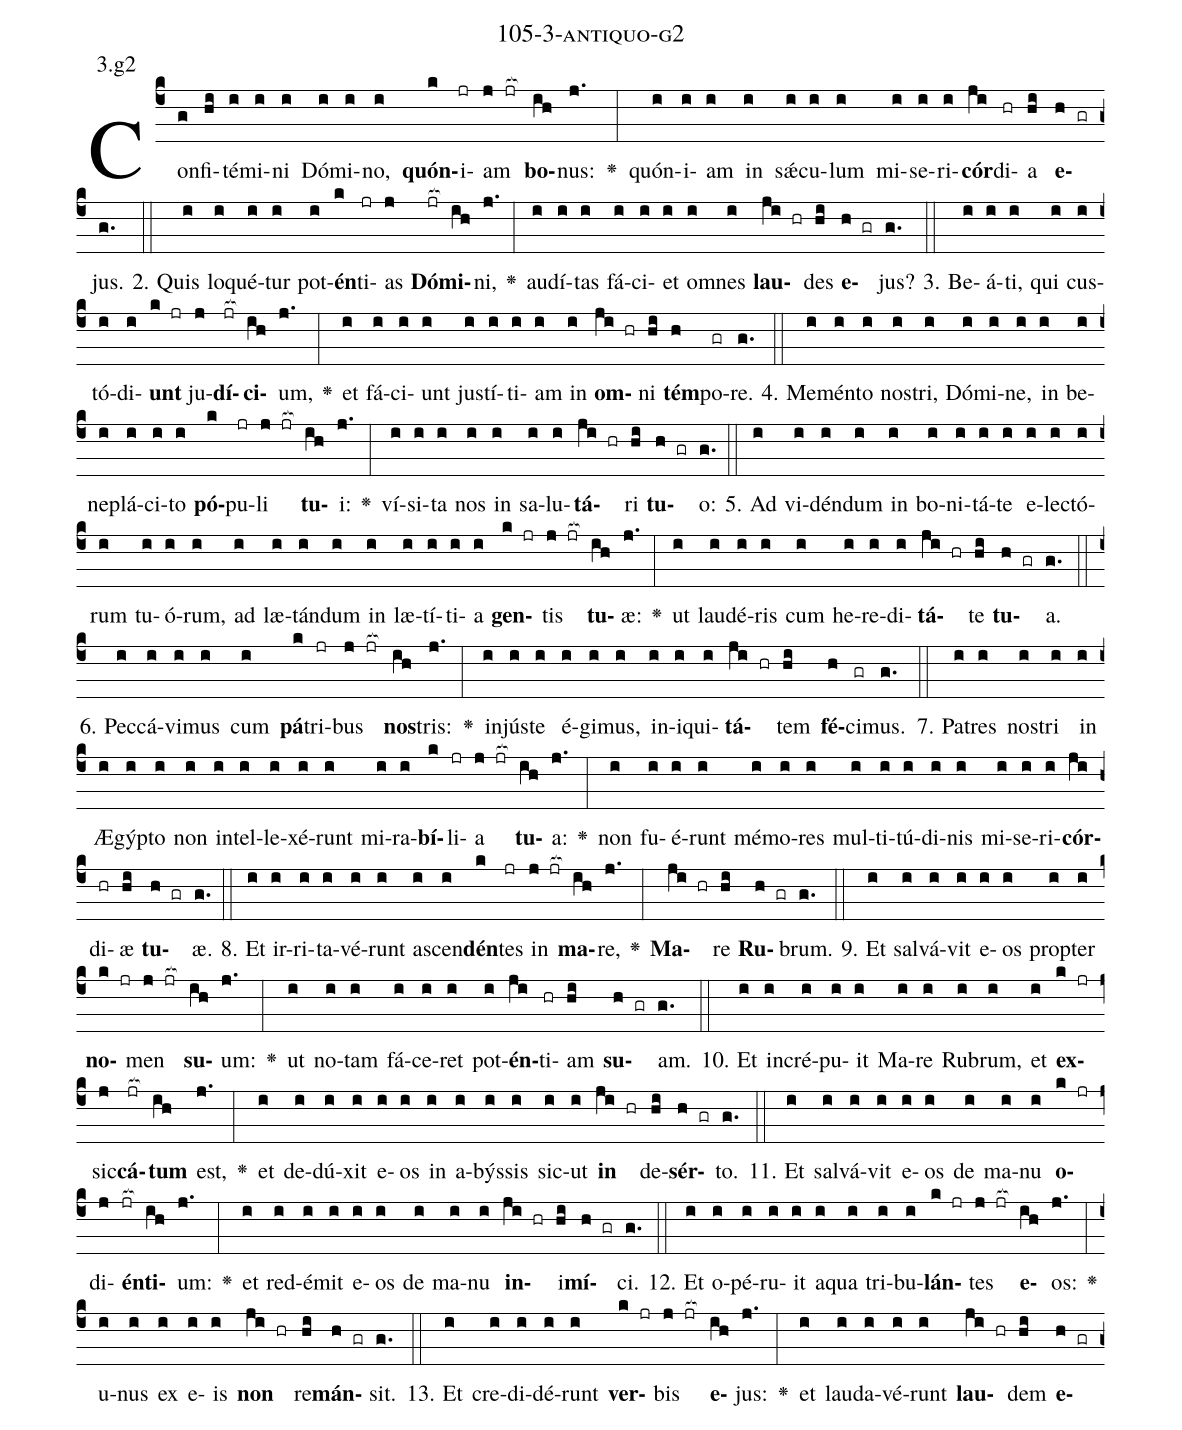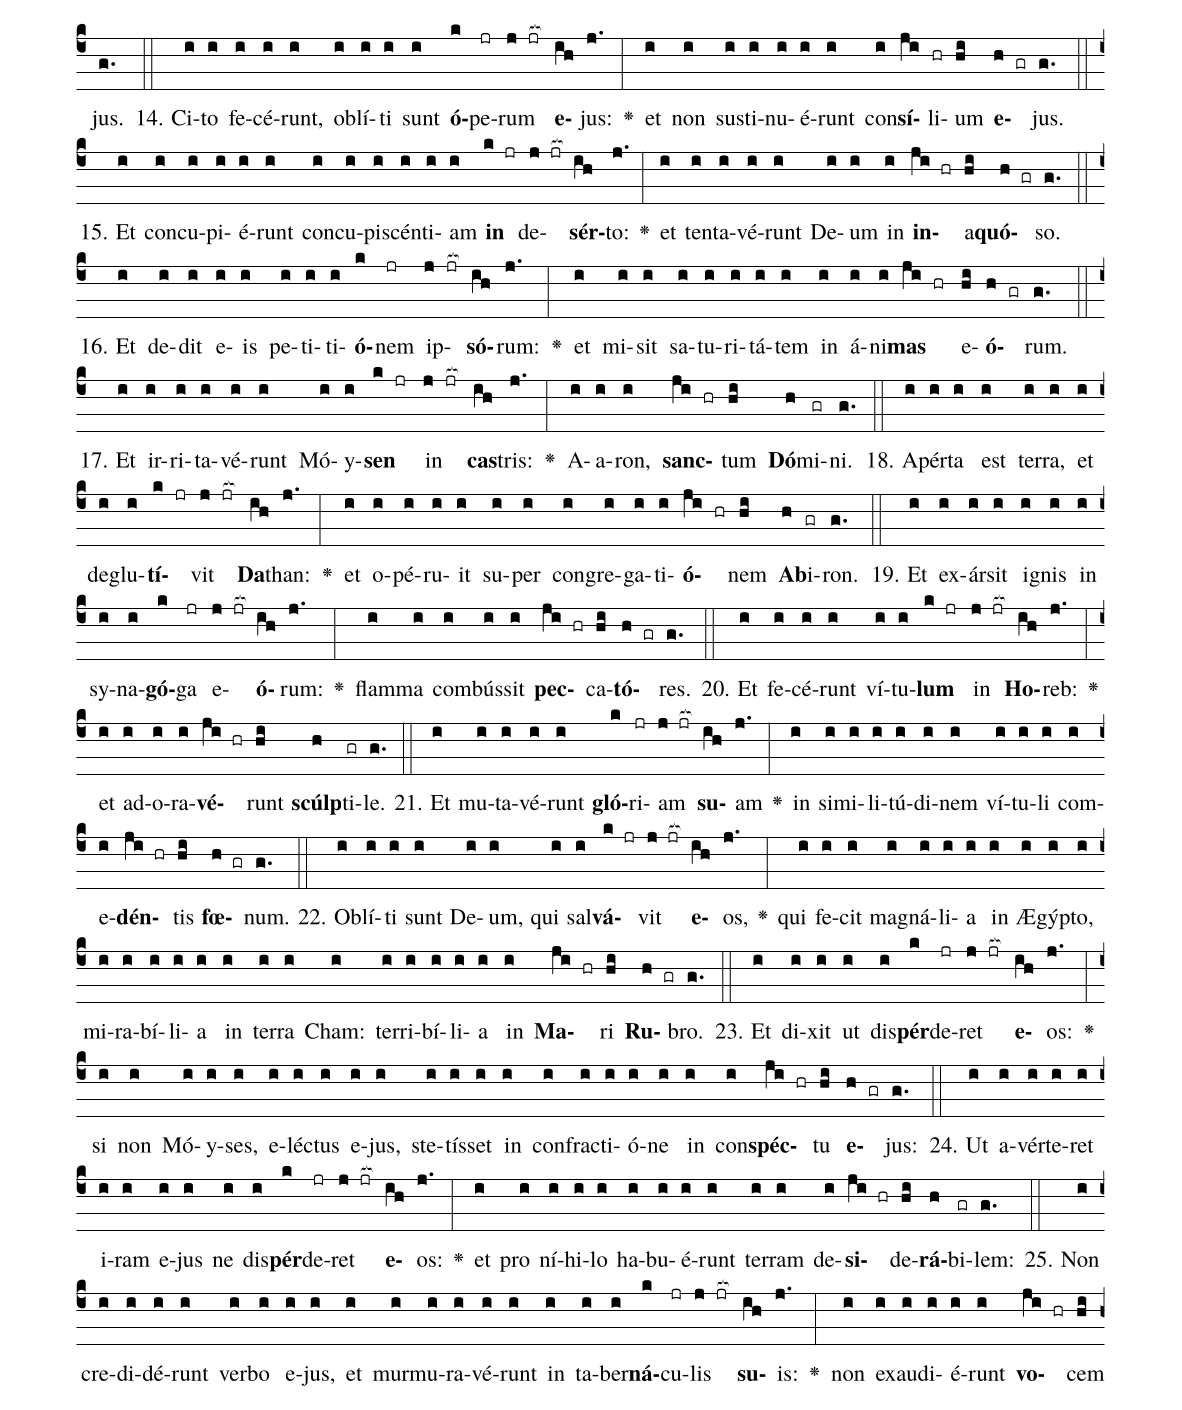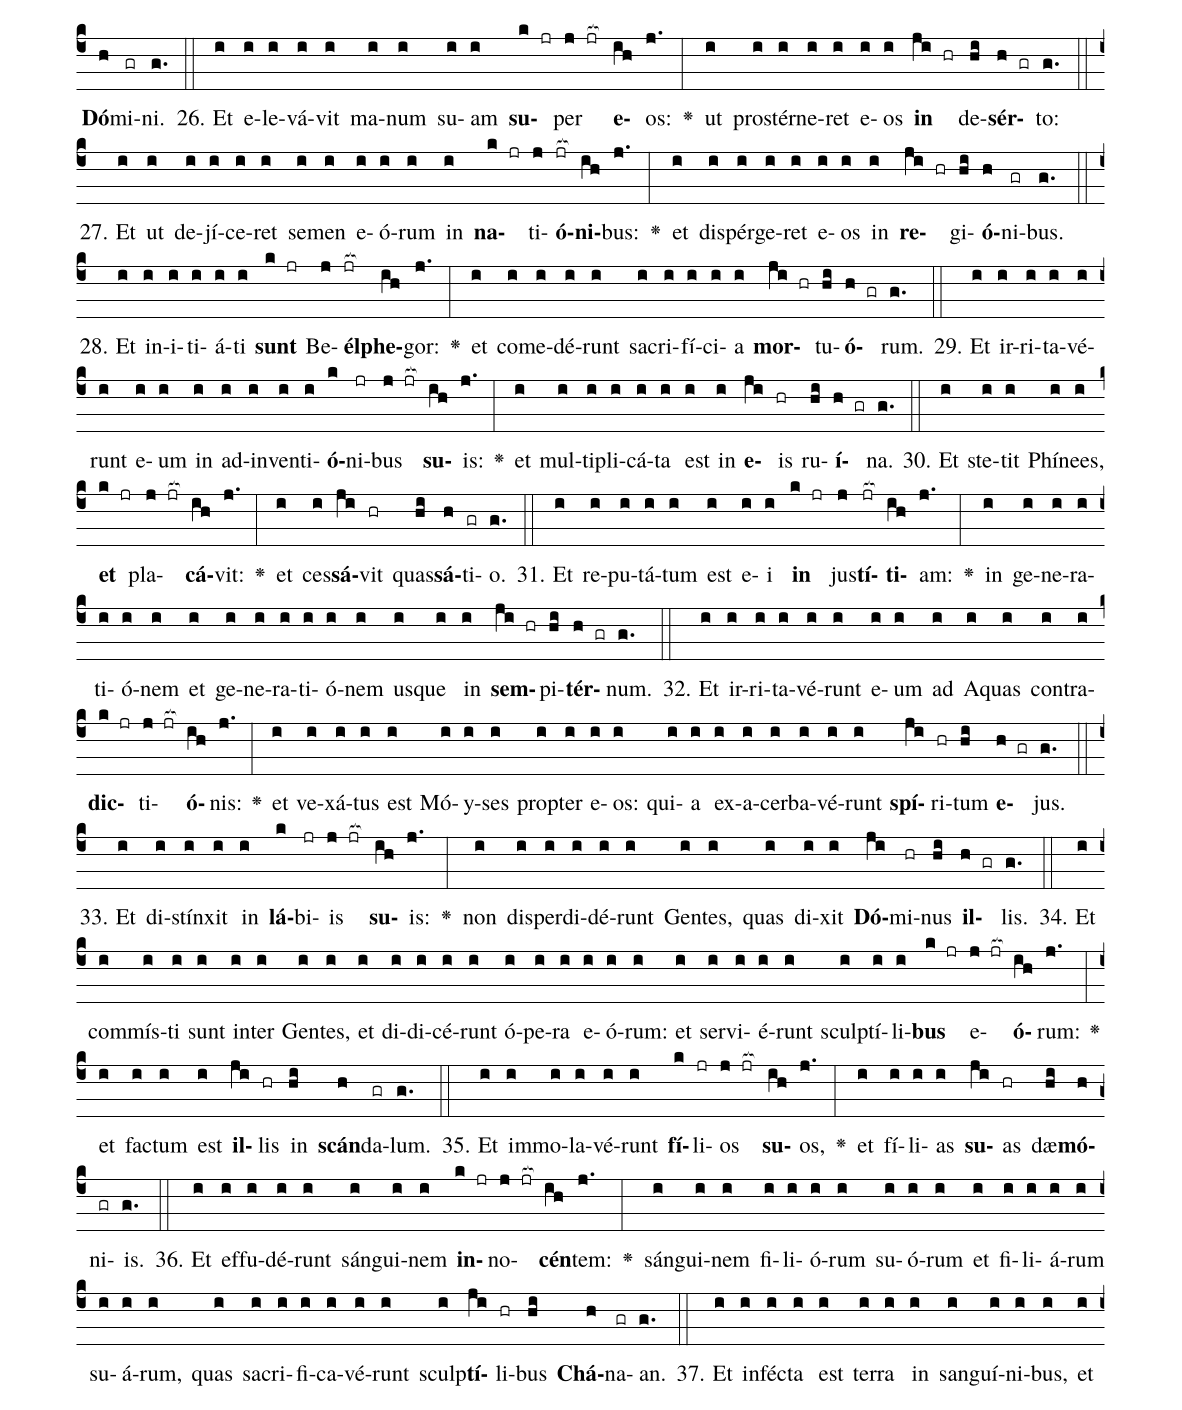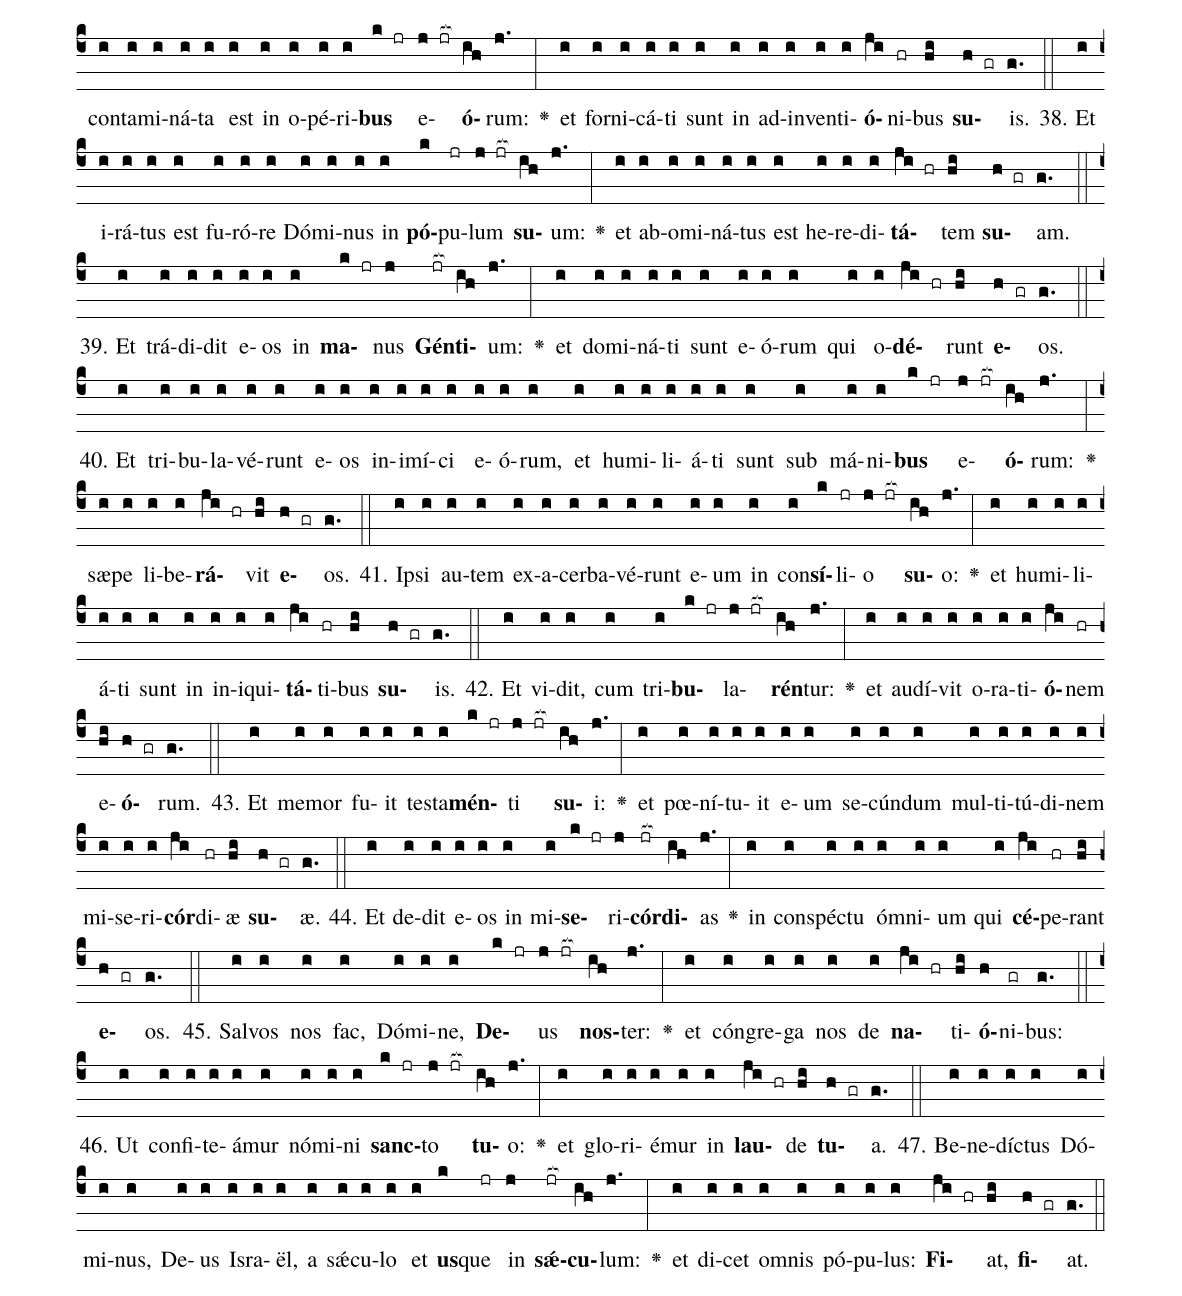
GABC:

name: 105-3-antiquo-g2;
annotation: 3.g2;
%%
(c4)Con(g)fi(hi)té(i)mi(i)ni(i) Dó(i)mi(i)no,(i) <b>quón</b>(k)i(jr)am(j jr[ocb:1{]) <b>bo</b>(ih[ocb:0}])nus:(j.) <v>\greheightstar</v>(:) quón(i)i(i)am(i) in(i) sǽ(i)cu(i)lum(i) mi(i)se(i)ri(i)<b>cór</b>(ji)di(hr)a(hi) <b>e</b>(h gr)jus.(g.) (::)
2. Quis(i) lo(i)qué(i)tur(i) pot(i)<b>én</b>(k)ti(jr)as(j) <b>Dó</b>(jr[ocb:1{])<b>mi</b>(ih[ocb:0}])ni,(j.) <v>\greheightstar</v>(:) au(i)dí(i)tas(i) fá(i)ci(i)et(i) om(i)nes(i) <b>lau</b>(ji hr)des(hi) <b>e</b>(h gr)jus?(g.) (::)
3. Be(i)á(i)ti,(i) qui(i) cus(i)tó(i)di(i)<b>unt</b>(k jr) ju(j)<b>dí</b>(jr[ocb:1{])<b>ci</b>(ih[ocb:0}])um,(j.) <v>\greheightstar</v>(:) et(i) fá(i)ci(i)unt(i) jus(i)tí(i)ti(i)am(i) in(i) <b>om</b>(ji hr)ni(hi) <b>tém</b>(h)po(gr)re.(g.) (::)
4. Me(i)mén(i)to(i) nos(i)tri,(i) Dó(i)mi(i)ne,(i) in(i) be(i)ne(i)plá(i)ci(i)to(i) <b>pó</b>(k)pu(jr)li(j jr[ocb:1{]) <b>tu</b>(ih[ocb:0}])i:(j.) <v>\greheightstar</v>(:) ví(i)si(i)ta(i) nos(i) in(i) sa(i)lu(i)<b>tá</b>(ji hr)ri(hi) <b>tu</b>(h gr)o:(g.) (::)
5. Ad(i) vi(i)dén(i)dum(i) in(i) bo(i)ni(i)tá(i)te(i) e(i)lec(i)tó(i)rum(i) tu(i)ó(i)rum,(i) ad(i) læ(i)tán(i)dum(i) in(i) læ(i)tí(i)ti(i)a(i) <b>gen</b>(k jr)tis(j jr[ocb:1{]) <b>tu</b>(ih[ocb:0}])æ:(j.) <v>\greheightstar</v>(:) ut(i) lau(i)dé(i)ris(i) cum(i) he(i)re(i)di(i)<b>tá</b>(ji hr)te(hi) <b>tu</b>(h gr)a.(g.) (::)
6. Pec(i)cá(i)vi(i)mus(i) cum(i) <b>pá</b>(k)tri(jr)bus(j jr[ocb:1{]) <b>nos</b>(ih[ocb:0}])tris:(j.) <v>\greheightstar</v>(:) in(i)jús(i)te(i) é(i)gi(i)mus,(i) in(i)i(i)qui(i)<b>tá</b>(ji hr)tem(hi) <b>fé</b>(h)ci(gr)mus.(g.) (::)
7. Pa(i)tres(i) nos(i)tri(i) in(i) Æ(i)gýp(i)to(i) non(i) in(i)tel(i)le(i)xé(i)runt(i) mi(i)ra(i)<b>bí</b>(k)li(jr)a(j jr[ocb:1{]) <b>tu</b>(ih[ocb:0}])a:(j.) <v>\greheightstar</v>(:) non(i) fu(i)é(i)runt(i) mé(i)mo(i)res(i) mul(i)ti(i)tú(i)di(i)nis(i) mi(i)se(i)ri(i)<b>cór</b>(ji)di(hr)æ(hi) <b>tu</b>(h gr)æ.(g.) (::)
8. Et(i) ir(i)ri(i)ta(i)vé(i)runt(i) a(i)scen(i)<b>dén</b>(k)tes(jr) in(j jr[ocb:1{]) <b>ma</b>(ih[ocb:0}])re,(j.) <v>\greheightstar</v>(:) <b>Ma</b>(ji hr)re(hi) <b>Ru</b>(h gr)brum.(g.) (::)
9. Et(i) sal(i)vá(i)vit(i) e(i)os(i) prop(i)ter(i) <b>no</b>(k jr)men(j jr[ocb:1{]) <b>su</b>(ih[ocb:0}])um:(j.) <v>\greheightstar</v>(:) ut(i) no(i)tam(i) fá(i)ce(i)ret(i) pot(i)<b>én</b>(ji)ti(hr)am(hi) <b>su</b>(h gr)am.(g.) (::)
10. Et(i) in(i)cré(i)pu(i)it(i) Ma(i)re(i) Ru(i)brum,(i) et(i) <b>ex</b>(k jr)sic(j)<b>cá</b>(jr[ocb:1{])<b>tum</b>(ih[ocb:0}]) est,(j.) <v>\greheightstar</v>(:) et(i) de(i)dú(i)xit(i) e(i)os(i) in(i) a(i)býs(i)sis(i) sic(i)ut(i) <b>in</b>(ji hr) de(hi)<b>sér</b>(h gr)to.(g.) (::)
11. Et(i) sal(i)vá(i)vit(i) e(i)os(i) de(i) ma(i)nu(i) <b>o</b>(k jr)di(j)<b>én</b>(jr[ocb:1{])<b>ti</b>(ih[ocb:0}])um:(j.) <v>\greheightstar</v>(:) et(i) red(i)é(i)mit(i) e(i)os(i) de(i) ma(i)nu(i) <b>in</b>(ji hr)i(hi)<b>mí</b>(h gr)ci.(g.) (::)
12. Et(i) o(i)pé(i)ru(i)it(i) a(i)qua(i) tri(i)bu(i)<b>lán</b>(k jr)tes(j jr[ocb:1{]) <b>e</b>(ih[ocb:0}])os:(j.) <v>\greheightstar</v>(:) u(i)nus(i) ex(i) e(i)is(i) <b>non</b>(ji hr) re(hi)<b>mán</b>(h gr)sit.(g.) (::)
13. Et(i) cre(i)di(i)dé(i)runt(i) <b>ver</b>(k jr)bis(j jr[ocb:1{]) <b>e</b>(ih[ocb:0}])jus:(j.) <v>\greheightstar</v>(:) et(i) lau(i)da(i)vé(i)runt(i) <b>lau</b>(ji hr)dem(hi) <b>e</b>(h gr)jus.(g.) (::)
14. Ci(i)to(i) fe(i)cé(i)runt,(i) ob(i)lí(i)ti(i) sunt(i) <b>ó</b>(k)pe(jr)rum(j jr[ocb:1{]) <b>e</b>(ih[ocb:0}])jus:(j.) <v>\greheightstar</v>(:) et(i) non(i) sus(i)ti(i)nu(i)é(i)runt(i) con(i)<b>sí</b>(ji)li(hr)um(hi) <b>e</b>(h gr)jus.(g.) (::)
15. Et(i) con(i)cu(i)pi(i)é(i)runt(i) con(i)cu(i)pi(i)scén(i)ti(i)am(i) <b>in</b>(k jr) de(j jr[ocb:1{])<b>sér</b>(ih[ocb:0}])to:(j.) <v>\greheightstar</v>(:) et(i) ten(i)ta(i)vé(i)runt(i) De(i)um(i) in(i) <b>in</b>(ji hr)a(hi)<b>quó</b>(h gr)so.(g.) (::)
16. Et(i) de(i)dit(i) e(i)is(i) pe(i)ti(i)ti(i)<b>ó</b>(k)nem(jr) ip(j jr[ocb:1{])<b>só</b>(ih[ocb:0}])rum:(j.) <v>\greheightstar</v>(:) et(i) mi(i)sit(i) sa(i)tu(i)ri(i)tá(i)tem(i) in(i) á(i)ni(i)<b>mas</b>(ji hr) e(hi)<b>ó</b>(h gr)rum.(g.) (::)
17. Et(i) ir(i)ri(i)ta(i)vé(i)runt(i) Mó(i)y(i)<b>sen</b>(k jr) in(j jr[ocb:1{]) <b>cas</b>(ih[ocb:0}])tris:(j.) <v>\greheightstar</v>(:) A(i)a(i)ron,(i) <b>sanc</b>(ji hr)tum(hi) <b>Dó</b>(h)mi(gr)ni.(g.) (::)
18. A(i)pér(i)ta(i) est(i) ter(i)ra,(i) et(i) de(i)glu(i)<b>tí</b>(k jr)vit(j jr[ocb:1{]) <b>Da</b>(ih[ocb:0}])than:(j.) <v>\greheightstar</v>(:) et(i) o(i)pé(i)ru(i)it(i) su(i)per(i) con(i)gre(i)ga(i)ti(i)<b>ó</b>(ji hr)nem(hi) <b>Ab</b>(h)i(gr)ron.(g.) (::)
19. Et(i) ex(i)ár(i)sit(i) i(i)gnis(i) in(i) sy(i)na(i)<b>gó</b>(k)ga(jr) e(j jr[ocb:1{])<b>ó</b>(ih[ocb:0}])rum:(j.) <v>\greheightstar</v>(:) flam(i)ma(i) com(i)bús(i)sit(i) <b>pec</b>(ji hr)ca(hi)<b>tó</b>(h gr)res.(g.) (::)
20. Et(i) fe(i)cé(i)runt(i) ví(i)tu(i)<b>lum</b>(k jr) in(j jr[ocb:1{]) <b>Ho</b>(ih[ocb:0}])reb:(j.) <v>\greheightstar</v>(:) et(i) ad(i)o(i)ra(i)<b>vé</b>(ji hr)runt(hi) <b>scúlp</b>(h)ti(gr)le.(g.) (::)
21. Et(i) mu(i)ta(i)vé(i)runt(i) <b>gló</b>(k)ri(jr)am(j jr[ocb:1{]) <b>su</b>(ih[ocb:0}])am(j.) <v>\greheightstar</v>(:) in(i) si(i)mi(i)li(i)tú(i)di(i)nem(i) ví(i)tu(i)li(i) com(i)e(i)<b>dén</b>(ji hr)tis(hi) <b>fœ</b>(h gr)num.(g.) (::)
22. Ob(i)lí(i)ti(i) sunt(i) De(i)um,(i) qui(i) sal(i)<b>vá</b>(k jr)vit(j jr[ocb:1{]) <b>e</b>(ih[ocb:0}])os,(j.) <v>\greheightstar</v>(:) qui(i) fe(i)cit(i) ma(i)gná(i)li(i)a(i) in(i) Æ(i)gýp(i)to,(i) mi(i)ra(i)bí(i)li(i)a(i) in(i) ter(i)ra(i) Cham:(i) ter(i)ri(i)bí(i)li(i)a(i) in(i) <b>Ma</b>(ji hr)ri(hi) <b>Ru</b>(h gr)bro.(g.) (::)
23. Et(i) di(i)xit(i) ut(i) dis(i)<b>pér</b>(k)de(jr)ret(j jr[ocb:1{]) <b>e</b>(ih[ocb:0}])os:(j.) <v>\greheightstar</v>(:) si(i) non(i) Mó(i)y(i)ses,(i) e(i)léc(i)tus(i) e(i)jus,(i) ste(i)tís(i)set(i) in(i) con(i)frac(i)ti(i)ó(i)ne(i) in(i) con(i)<b>spéc</b>(ji hr)tu(hi) <b>e</b>(h gr)jus:(g.) (::)
24. Ut(i) a(i)vér(i)te(i)ret(i) i(i)ram(i) e(i)jus(i) ne(i) dis(i)<b>pér</b>(k)de(jr)ret(j jr[ocb:1{]) <b>e</b>(ih[ocb:0}])os:(j.) <v>\greheightstar</v>(:) et(i) pro(i) ní(i)hi(i)lo(i) ha(i)bu(i)é(i)runt(i) ter(i)ram(i) de(i)<b>si</b>(ji hr)de(hi)<b>rá</b>(h)bi(gr)lem:(g.) (::)
25. Non(i) cre(i)di(i)dé(i)runt(i) ver(i)bo(i) e(i)jus,(i) et(i) mur(i)mu(i)ra(i)vé(i)runt(i) in(i) ta(i)ber(i)<b>ná</b>(k)cu(jr)lis(j jr[ocb:1{]) <b>su</b>(ih[ocb:0}])is:(j.) <v>\greheightstar</v>(:) non(i) ex(i)au(i)di(i)é(i)runt(i) <b>vo</b>(ji hr)cem(hi) <b>Dó</b>(h)mi(gr)ni.(g.) (::)
26. Et(i) e(i)le(i)vá(i)vit(i) ma(i)num(i) su(i)am(i) <b>su</b>(k jr)per(j jr[ocb:1{]) <b>e</b>(ih[ocb:0}])os:(j.) <v>\greheightstar</v>(:) ut(i) pro(i)stér(i)ne(i)ret(i) e(i)os(i) <b>in</b>(ji hr) de(hi)<b>sér</b>(h gr)to:(g.) (::)
27. Et(i) ut(i) de(i)jí(i)ce(i)ret(i) se(i)men(i) e(i)ó(i)rum(i) in(i) <b>na</b>(k jr)ti(j)<b>ó</b>(jr[ocb:1{])<b>ni</b>(ih[ocb:0}])bus:(j.) <v>\greheightstar</v>(:) et(i) di(i)spér(i)ge(i)ret(i) e(i)os(i) in(i) <b>re</b>(ji hr)gi(hi)<b>ó</b>(h)ni(gr)bus.(g.) (::)
28. Et(i) in(i)i(i)ti(i)á(i)ti(i) <b>sunt</b>(k jr) Be(j)<b>él</b>(jr[ocb:1{])<b>phe</b>(ih[ocb:0}])gor:(j.) <v>\greheightstar</v>(:) et(i) com(i)e(i)dé(i)runt(i) sa(i)cri(i)fí(i)ci(i)a(i) <b>mor</b>(ji hr)tu(hi)<b>ó</b>(h gr)rum.(g.) (::)
29. Et(i) ir(i)ri(i)ta(i)vé(i)runt(i) e(i)um(i) in(i) ad(i)in(i)ven(i)ti(i)<b>ó</b>(k)ni(jr)bus(j jr[ocb:1{]) <b>su</b>(ih[ocb:0}])is:(j.) <v>\greheightstar</v>(:) et(i) mul(i)ti(i)pli(i)cá(i)ta(i) est(i) in(i) <b>e</b>(ji)is(hr) ru(hi)<b>í</b>(h gr)na.(g.) (::)
30. Et(i) ste(i)tit(i) Phí(i)nees,(i) <b>et</b>(k jr) pla(j jr[ocb:1{])<b>cá</b>(ih[ocb:0}])vit:(j.) <v>\greheightstar</v>(:) et(i) ces(i)<b>sá</b>(ji)vit(hr) quas(hi)<b>sá</b>(h)ti(gr)o.(g.) (::)
31. Et(i) re(i)pu(i)tá(i)tum(i) est(i) e(i)i(i) <b>in</b>(k jr) jus(j)<b>tí</b>(jr[ocb:1{])<b>ti</b>(ih[ocb:0}])am:(j.) <v>\greheightstar</v>(:) in(i) ge(i)ne(i)ra(i)ti(i)ó(i)nem(i) et(i) ge(i)ne(i)ra(i)ti(i)ó(i)nem(i) us(i)que(i) in(i) <b>sem</b>(ji hr)pi(hi)<b>tér</b>(h gr)num.(g.) (::)
32. Et(i) ir(i)ri(i)ta(i)vé(i)runt(i) e(i)um(i) ad(i) A(i)quas(i) con(i)tra(i)<b>dic</b>(k jr)ti(j jr[ocb:1{])<b>ó</b>(ih[ocb:0}])nis:(j.) <v>\greheightstar</v>(:) et(i) ve(i)xá(i)tus(i) est(i) Mó(i)y(i)ses(i) prop(i)ter(i) e(i)os:(i) qui(i)a(i) ex(i)a(i)cer(i)ba(i)vé(i)runt(i) <b>spí</b>(ji)ri(hr)tum(hi) <b>e</b>(h gr)jus.(g.) (::)
33. Et(i) di(i)stín(i)xit(i) in(i) <b>lá</b>(k)bi(jr)is(j jr[ocb:1{]) <b>su</b>(ih[ocb:0}])is:(j.) <v>\greheightstar</v>(:) non(i) dis(i)per(i)di(i)dé(i)runt(i) Gen(i)tes,(i) quas(i) di(i)xit(i) <b>Dó</b>(ji)mi(hr)nus(hi) <b>il</b>(h gr)lis.(g.) (::)
34. Et(i) com(i)mís(i)ti(i) sunt(i) in(i)ter(i) Gen(i)tes,(i) et(i) di(i)di(i)cé(i)runt(i) ó(i)pe(i)ra(i) e(i)ó(i)rum:(i) et(i) ser(i)vi(i)é(i)runt(i) sculp(i)tí(i)li(i)<b>bus</b>(k jr) e(j jr[ocb:1{])<b>ó</b>(ih[ocb:0}])rum:(j.) <v>\greheightstar</v>(:) et(i) fac(i)tum(i) est(i) <b>il</b>(ji)lis(hr) in(hi) <b>scán</b>(h)da(gr)lum.(g.) (::)
35. Et(i) im(i)mo(i)la(i)vé(i)runt(i) <b>fí</b>(k)li(jr)os(j jr[ocb:1{]) <b>su</b>(ih[ocb:0}])os,(j.) <v>\greheightstar</v>(:) et(i) fí(i)li(i)as(i) <b>su</b>(ji)as(hr) dæ(hi)<b>mó</b>(h)ni(gr)is.(g.) (::)
36. Et(i) ef(i)fu(i)dé(i)runt(i) sán(i)gui(i)nem(i) <b>in</b>(k jr)no(j jr[ocb:1{])<b>cén</b>(ih[ocb:0}])tem:(j.) <v>\greheightstar</v>(:) sán(i)gui(i)nem(i) fi(i)li(i)ó(i)rum(i) su(i)ó(i)rum(i) et(i) fi(i)li(i)á(i)rum(i) su(i)á(i)rum,(i) quas(i) sa(i)cri(i)fi(i)ca(i)vé(i)runt(i) sculp(i)<b>tí</b>(ji)li(hr)bus(hi) <b>Chá</b>(h)na(gr)an.(g.) (::)
37. Et(i) in(i)féc(i)ta(i) est(i) ter(i)ra(i) in(i) san(i)guí(i)ni(i)bus,(i) et(i) con(i)ta(i)mi(i)ná(i)ta(i) est(i) in(i) o(i)pé(i)ri(i)<b>bus</b>(k jr) e(j jr[ocb:1{])<b>ó</b>(ih[ocb:0}])rum:(j.) <v>\greheightstar</v>(:) et(i) for(i)ni(i)cá(i)ti(i) sunt(i) in(i) ad(i)in(i)ven(i)ti(i)<b>ó</b>(ji)ni(hr)bus(hi) <b>su</b>(h gr)is.(g.) (::)
38. Et(i) i(i)rá(i)tus(i) est(i) fu(i)ró(i)re(i) Dó(i)mi(i)nus(i) in(i) <b>pó</b>(k)pu(jr)lum(j jr[ocb:1{]) <b>su</b>(ih[ocb:0}])um:(j.) <v>\greheightstar</v>(:) et(i) ab(i)o(i)mi(i)ná(i)tus(i) est(i) he(i)re(i)di(i)<b>tá</b>(ji hr)tem(hi) <b>su</b>(h gr)am.(g.) (::)
39. Et(i) trá(i)di(i)dit(i) e(i)os(i) in(i) <b>ma</b>(k jr)nus(j) <b>Gén</b>(jr[ocb:1{])<b>ti</b>(ih[ocb:0}])um:(j.) <v>\greheightstar</v>(:) et(i) do(i)mi(i)ná(i)ti(i) sunt(i) e(i)ó(i)rum(i) qui(i) o(i)<b>dé</b>(ji hr)runt(hi) <b>e</b>(h gr)os.(g.) (::)
40. Et(i) tri(i)bu(i)la(i)vé(i)runt(i) e(i)os(i) in(i)i(i)mí(i)ci(i) e(i)ó(i)rum,(i) et(i) hu(i)mi(i)li(i)á(i)ti(i) sunt(i) sub(i) má(i)ni(i)<b>bus</b>(k jr) e(j jr[ocb:1{])<b>ó</b>(ih[ocb:0}])rum:(j.) <v>\greheightstar</v>(:) sæ(i)pe(i) li(i)be(i)<b>rá</b>(ji hr)vit(hi) <b>e</b>(h gr)os.(g.) (::)
41. Ip(i)si(i) au(i)tem(i) ex(i)a(i)cer(i)ba(i)vé(i)runt(i) e(i)um(i) in(i) con(i)<b>sí</b>(k)li(jr)o(j jr[ocb:1{]) <b>su</b>(ih[ocb:0}])o:(j.) <v>\greheightstar</v>(:) et(i) hu(i)mi(i)li(i)á(i)ti(i) sunt(i) in(i) in(i)i(i)qui(i)<b>tá</b>(ji)ti(hr)bus(hi) <b>su</b>(h gr)is.(g.) (::)
42. Et(i) vi(i)dit,(i) cum(i) tri(i)<b>bu</b>(k jr)la(j jr[ocb:1{])<b>rén</b>(ih[ocb:0}])tur:(j.) <v>\greheightstar</v>(:) et(i) au(i)dí(i)vit(i) o(i)ra(i)ti(i)<b>ó</b>(ji)nem(hr) e(hi)<b>ó</b>(h gr)rum.(g.) (::)
43. Et(i) me(i)mor(i) fu(i)it(i) tes(i)ta(i)<b>mén</b>(k jr)ti(j jr[ocb:1{]) <b>su</b>(ih[ocb:0}])i:(j.) <v>\greheightstar</v>(:) et(i) pœ(i)ní(i)tu(i)it(i) e(i)um(i) se(i)cún(i)dum(i) mul(i)ti(i)tú(i)di(i)nem(i) mi(i)se(i)ri(i)<b>cór</b>(ji)di(hr)æ(hi) <b>su</b>(h gr)æ.(g.) (::)
44. Et(i) de(i)dit(i) e(i)os(i) in(i) mi(i)<b>se</b>(k jr)ri(j)<b>cór</b>(jr[ocb:1{])<b>di</b>(ih[ocb:0}])as(j.) <v>\greheightstar</v>(:) in(i) con(i)spéc(i)tu(i) óm(i)ni(i)um(i) qui(i) <b>cé</b>(ji)pe(hr)rant(hi) <b>e</b>(h gr)os.(g.) (::)
45. Sal(i)vos(i) nos(i) fac,(i) Dó(i)mi(i)ne,(i) <b>De</b>(k jr)us(j jr[ocb:1{]) <b>nos</b>(ih[ocb:0}])ter:(j.) <v>\greheightstar</v>(:) et(i) cón(i)gre(i)ga(i) nos(i) de(i) <b>na</b>(ji hr)ti(hi)<b>ó</b>(h)ni(gr)bus:(g.) (::)
46. Ut(i) con(i)fi(i)te(i)á(i)mur(i) nó(i)mi(i)ni(i) <b>sanc</b>(k jr)to(j jr[ocb:1{]) <b>tu</b>(ih[ocb:0}])o:(j.) <v>\greheightstar</v>(:) et(i) glo(i)ri(i)é(i)mur(i) in(i) <b>lau</b>(ji hr)de(hi) <b>tu</b>(h gr)a.(g.) (::)
47. Be(i)ne(i)díc(i)tus(i) Dó(i)mi(i)nus,(i) De(i)us(i) Is(i)ra(i)ël,(i) a(i) sǽ(i)cu(i)lo(i) et(i) <b>us</b>(k)que(jr) in(j) <b>sǽ</b>(jr[ocb:1{])<b>cu</b>(ih[ocb:0}])lum:(j.) <v>\greheightstar</v>(:) et(i) di(i)cet(i) om(i)nis(i) pó(i)pu(i)lus:(i) <b>Fi</b>(ji hr)at,(hi) <b>fi</b>(h gr)at.(g.) (::)
